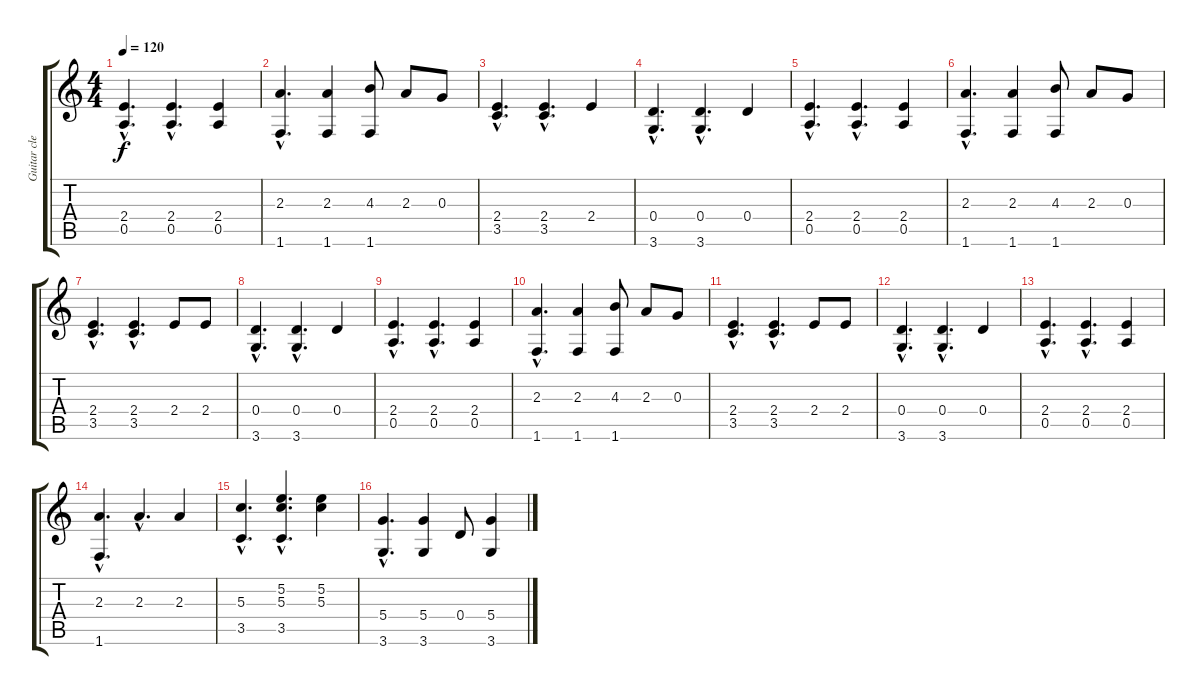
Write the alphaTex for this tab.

\track ("Guitar clean" "Guitar cle") {instrument electricguitarclean}
\staff {score tabs}
\tuning (E4 B3 G3 D3 A2 E2) {hide}
\ts (4 4)
\tempo 120
\clef g2
\ks c
(2.4{hac} 0.5{hac}).4{d dy f instrument electricguitarclean} (2.4{hac} 0.5{hac}).4{d} (2.4 0.5).4 |
(2.3{hac} 1.6{hac}).4{d} (2.3 1.6).4 (4.3 1.6).8 2.3.8 0.3.8 |
(2.4{hac} 3.5{hac}).4{d} (2.4{hac} 3.5{hac}).4{d} 2.4.4 |
(0.4{hac} 3.6{hac}).4{d} (0.4{hac} 3.6{hac}).4{d} 0.4.4 |
(2.4{hac} 0.5{hac}).4{d} (2.4{hac} 0.5{hac}).4{d} (2.4 0.5).4 |
(2.3{hac} 1.6{hac}).4{d} (2.3 1.6).4 (4.3 1.6).8 2.3.8 0.3.8 |
(2.4{hac} 3.5{hac}).4{d} (2.4{hac} 3.5{hac}).4{d} 2.4.8 2.4.8 |
(0.4{hac} 3.6{hac}).4{d} (0.4{hac} 3.6{hac}).4{d} 0.4.4 |
(2.4{hac} 0.5{hac}).4{d} (2.4{hac} 0.5{hac}).4{d} (2.4 0.5).4 |
(2.3{hac} 1.6{hac}).4{d} (2.3 1.6).4 (4.3 1.6).8 2.3.8 0.3.8 |
(2.4{hac} 3.5{hac}).4{d} (2.4{hac} 3.5{hac}).4{d} 2.4.8 2.4.8 |
(0.4{hac} 3.6{hac}).4{d} (0.4{hac} 3.6{hac}).4{d} 0.4.4 |
(2.4{hac} 0.5{hac}).4{d} (2.4{hac} 0.5{hac}).4{d} (2.4 0.5).4 |
(2.3{hac} 1.6{hac}).4{d} 2.3{hac}.4{d} 2.3.4 |
(5.3{hac} 3.5{hac}).4{d} (5.2{hac} 5.3{hac} 3.5{hac}).4{d} (5.2 5.3).4 |
(5.4{hac} 3.6{hac}).4{d} (5.4 3.6).4 0.4.8 (5.4 3.6).4
